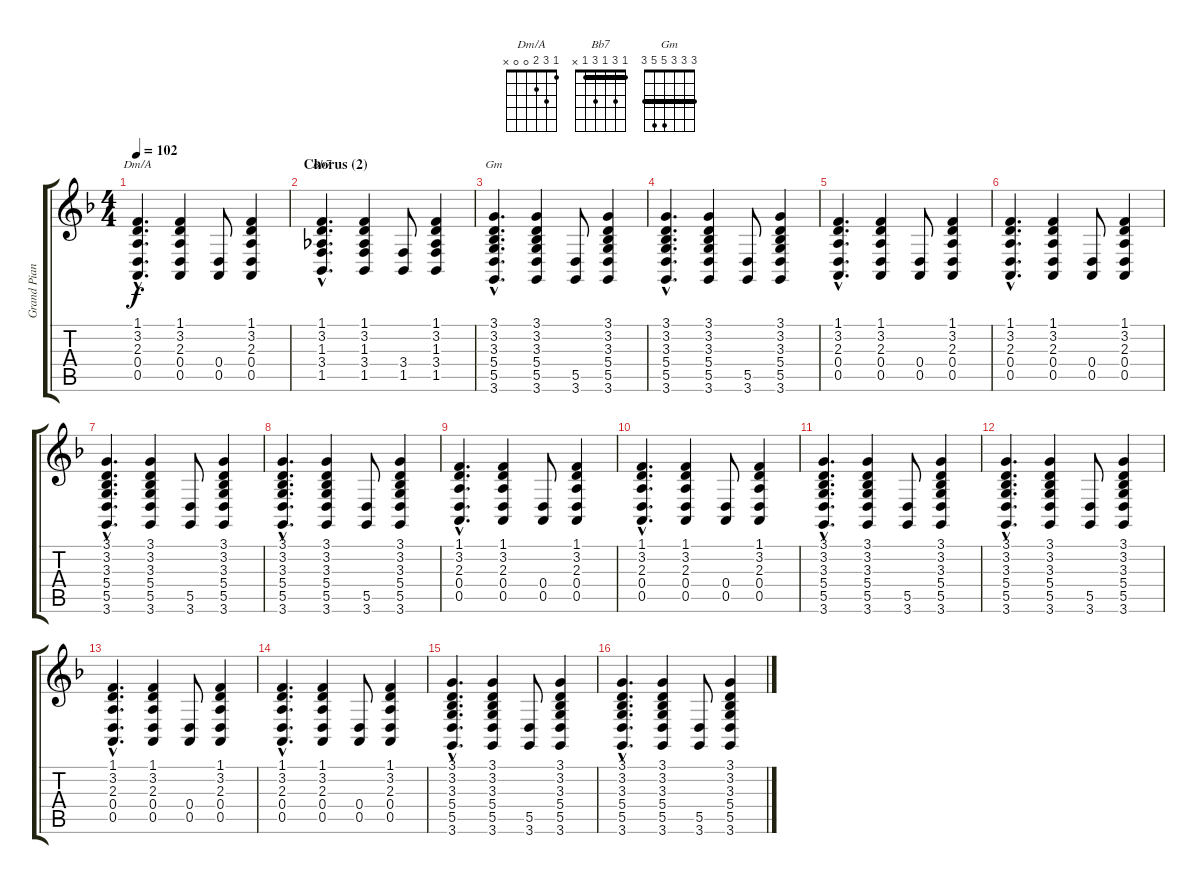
\track ("Grand Piano" "Grand Pian") {instrument acousticgrandpiano}
\staff {score tabs}
\tuning (E4 B3 G3 D3 A2 E2) {hide}
\chord ("Dm/A" 1 3 2 0 0 x)
\chord ("Bb7" 1 3 1 3 1 x) {barre 1}
\chord ("Gm" 3 3 3 5 5 3) {barre 3}
\ts (4 4)
\tempo 102
\clef g2
\ks dminor
(1.1{hac} 3.2{hac} 2.3{hac} 0.4{hac} 0.5{hac}).4{d ch "Dm/A" dy f} (1.1 3.2 2.3 0.4 0.5).4 (0.4 0.5).8 (1.1 3.2 2.3 0.4 0.5).4 |
\section ("" "Chorus (2)")
(1.1{hac} 3.2{hac} 1.3{hac} 3.4{hac} 1.5{hac}).4{d ch "Bb7"} (1.1 3.2 1.3 3.4 1.5).4 (3.4 1.5).8 (1.1 3.2 1.3 3.4 1.5).4 |
(3.1{hac} 3.2{hac} 3.3{hac} 5.4{hac} 5.5{hac} 3.6{hac}).4{d ch "Gm"} (3.1 3.2 3.3 5.4 5.5 3.6).4 (5.5 3.6).8 (3.1 3.2 3.3 5.4 5.5 3.6).4 |
(3.1{hac} 3.2{hac} 3.3{hac} 5.4{hac} 5.5{hac} 3.6{hac}).4{d} (3.1 3.2 3.3 5.4 5.5 3.6).4 (5.5 3.6).8 (3.1 3.2 3.3 5.4 5.5 3.6).4 |
(1.1{hac} 3.2{hac} 2.3{hac} 0.4{hac} 0.5{hac}).4{d} (1.1 3.2 2.3 0.4 0.5).4 (0.4 0.5).8 (1.1 3.2 2.3 0.4 0.5).4 |
(1.1{hac} 3.2{hac} 2.3{hac} 0.4{hac} 0.5{hac}).4{d} (1.1 3.2 2.3 0.4 0.5).4 (0.4 0.5).8 (1.1 3.2 2.3 0.4 0.5).4 |
(3.1{hac} 3.2{hac} 3.3{hac} 5.4{hac} 5.5{hac} 3.6{hac}).4{d} (3.1 3.2 3.3 5.4 5.5 3.6).4 (5.5 3.6).8 (3.1 3.2 3.3 5.4 5.5 3.6).4 |
(3.1{hac} 3.2{hac} 3.3{hac} 5.4{hac} 5.5{hac} 3.6{hac}).4{d} (3.1 3.2 3.3 5.4 5.5 3.6).4 (5.5 3.6).8 (3.1 3.2 3.3 5.4 5.5 3.6).4 |
(1.1{hac} 3.2{hac} 2.3{hac} 0.4{hac} 0.5{hac}).4{d} (1.1 3.2 2.3 0.4 0.5).4 (0.4 0.5).8 (1.1 3.2 2.3 0.4 0.5).4 |
(1.1{hac} 3.2{hac} 2.3{hac} 0.4{hac} 0.5{hac}).4{d} (1.1 3.2 2.3 0.4 0.5).4 (0.4 0.5).8 (1.1 3.2 2.3 0.4 0.5).4 |
(3.1{hac} 3.2{hac} 3.3{hac} 5.4{hac} 5.5{hac} 3.6{hac}).4{d} (3.1 3.2 3.3 5.4 5.5 3.6).4 (5.5 3.6).8 (3.1 3.2 3.3 5.4 5.5 3.6).4 |
(3.1{hac} 3.2{hac} 3.3{hac} 5.4{hac} 5.5{hac} 3.6{hac}).4{d} (3.1 3.2 3.3 5.4 5.5 3.6).4 (5.5 3.6).8 (3.1 3.2 3.3 5.4 5.5 3.6).4 |
(1.1{hac} 3.2{hac} 2.3{hac} 0.4{hac} 0.5{hac}).4{d} (1.1 3.2 2.3 0.4 0.5).4 (0.4 0.5).8 (1.1 3.2 2.3 0.4 0.5).4 |
(1.1{hac} 3.2{hac} 2.3{hac} 0.4{hac} 0.5{hac}).4{d} (1.1 3.2 2.3 0.4 0.5).4 (0.4 0.5).8 (1.1 3.2 2.3 0.4 0.5).4 |
(3.1{hac} 3.2{hac} 3.3{hac} 5.4{hac} 5.5{hac} 3.6{hac}).4{d} (3.1 3.2 3.3 5.4 5.5 3.6).4 (5.5 3.6).8 (3.1 3.2 3.3 5.4 5.5 3.6).4 |
(3.1{hac} 3.2{hac} 3.3{hac} 5.4{hac} 5.5{hac} 3.6{hac}).4{d} (3.1 3.2 3.3 5.4 5.5 3.6).4 (5.5 3.6).8 (3.1 3.2 3.3 5.4 5.5 3.6).4
